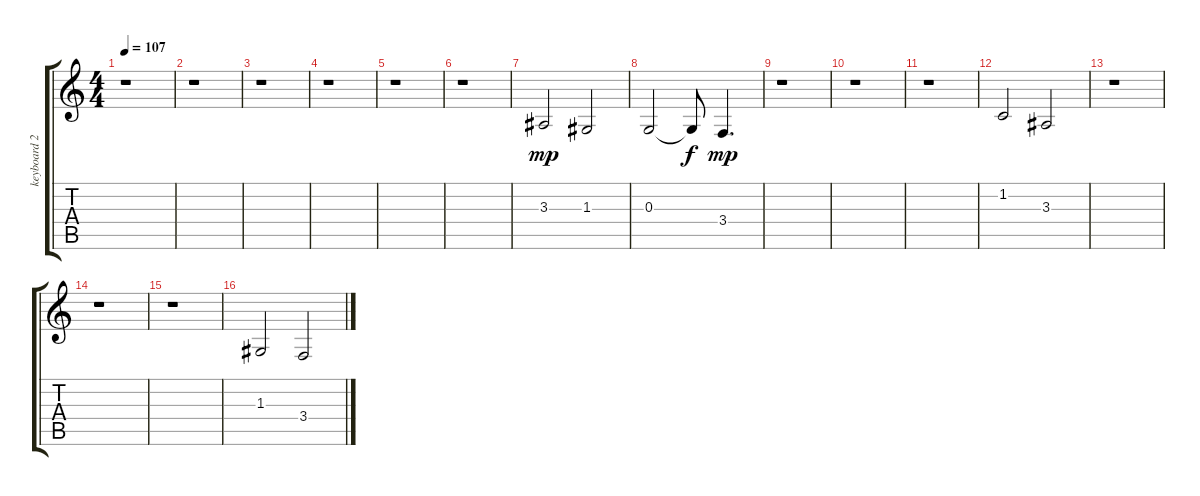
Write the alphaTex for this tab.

\track ("keyboard 2" "keyboard 2") {instrument cello}
\staff {score tabs}
\tuning (E4 B3 G3 D3 A2 E2) {hide}
\ts (4 4)
\tempo 107
\clef g2
\ks c
r.1{dy mp} |
r.1 |
r.1 |
r.1 |
r.1 |
r.1 |
3.3.2 1.3.2 |
0.3.2 0.3{t}.8{dy f} 3.4.4{d dy mp} |
r.1 |
r.1 |
r.1 |
1.2.2 3.3.2 |
r.1 |
r.1 |
r.1 |
1.3.2 3.4.2
